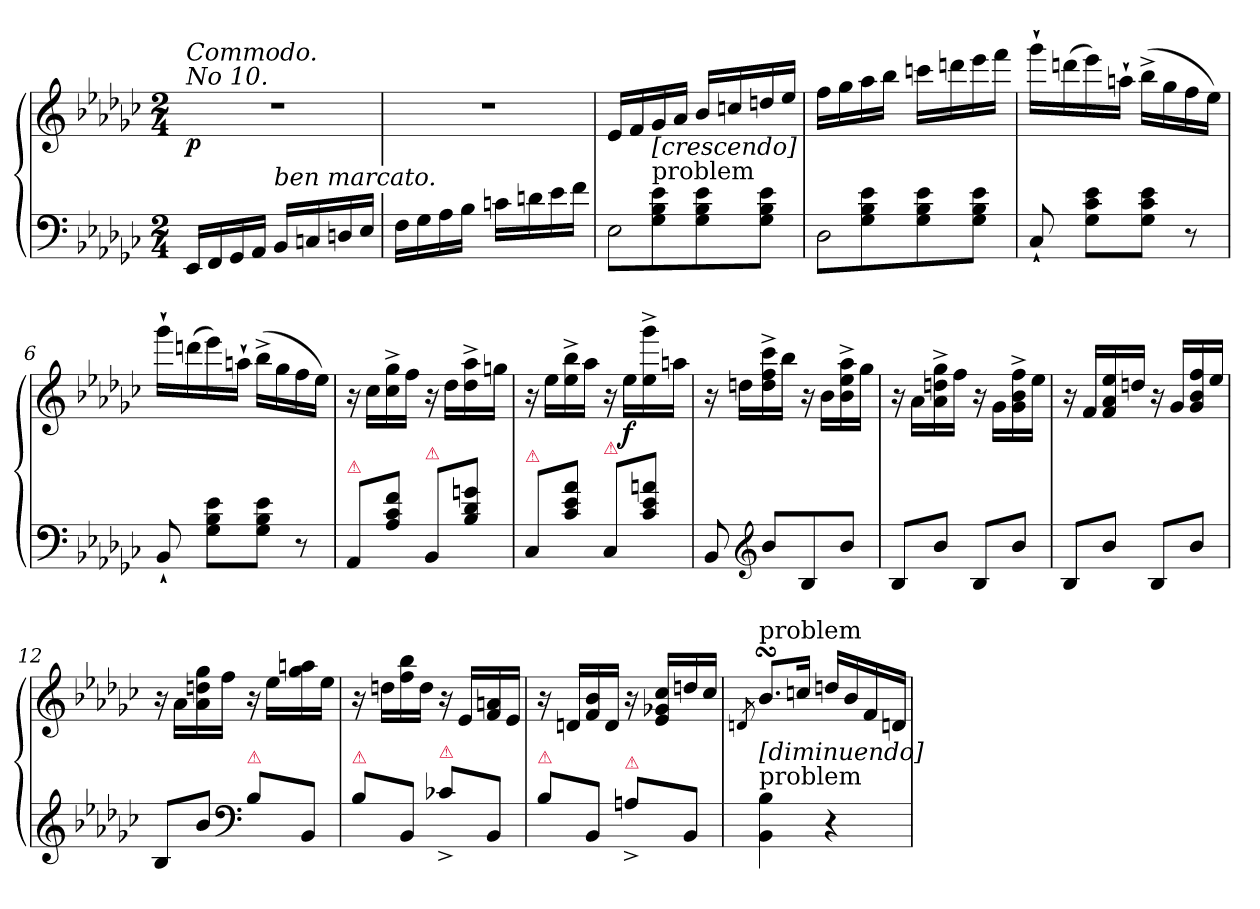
**kern	**kern	**dynam
*part1	*part1	*part1
*staff2	*staff1	*staff1/2
*clefF4	*clefG2	*
*k[b-e-a-d-g-c-]	*k[b-e-a-d-g-c-]	*
*e-:	*e-:	*
*M2/4	*M2/4	*
=1	=1	=1
!	!LO:TX:a:i:t=No 10.	!
!	!LO:TX:a:i:t=Commodo.	!
!	!	!LO:DY:b
16EE-/LL	2r	p
16FF/	.	.
16GG-/	.	.
16AA-/JJ	.	.
!LO:TX:a:i:t=ben      marcato.	!	!
16BB-/LL	.	.
16Cn/	.	.
16Dn/	.	.
16E-/JJ	.	.
=2	=2	=2
16F\LL	2r	.
16G-\	.	.
16A-\	.	.
16B-\JJ	.	.
16cn\LL	.	.
16dn\	.	.
16e-\	.	.
16f\JJ	.	.
=3	=3	=3
!LO:N:vis=2	!	!
8E-\	16e-/LL	.
.	16f/	.
!	!LO:TX:b:t=[crescendo]	!
!LO:TX:a:t=problem	!	!
8G-\ 8B-\ 8e-\	16g-/	.
.	16a-/JJ	.
8G-\ 8B-\ 8e-\	16b-/LL	.
.	16ccn/	.
8G-\ 8B-\ 8e-\J	16ddn/	.
.	16ee-/JJ	.
=4	=4	=4
!LO:N:vis=2	!	!
8D-\	16ff\LL	.
.	16gg-\	.
8G-\ 8B-\ 8e-\	16aa-\	.
.	16bb-\JJ	.
8G-\ 8B-\ 8e-\	16cccn\LL	.
.	16dddn\	.
8G-\ 8B-\ 8e-\J	16eee-\	.
.	16fff\JJ	.
=5	=5	=5
8C-`/	16ggg-`\LL	.
.	(16dddn\	.
8G-\ 8c-\ 8e-\L	16eee-\)	.
.	16aan`\JJ	.
8G-\ 8c-\ 8e-\J	(16bb-^<\LL	.
.	16gg-\	.
8r	16ff\	.
.	16ee-\JJ)	.
=6	=6	=6
8BB-`/	16ggg-`\LL	.
.	(16dddn\	.
8G-\ 8B-\ 8e-\L	16eee-\)	.
.	16aan`\JJ	.
8G-\ 8B-\ 8e-\J	(16bb-^<\LL	.
.	16gg-\	.
8r	16ff\	.
.	16ee-\JJ)	.
=7	=7	=7
!LO:TX:a:color=crimson:t=⚠	!	!
8AA-/L	16r	.
.	16cc-\LL	.
8A-\ 8c-\ 8f\J	16cc-^\ 16gg-^\	.
.	16ff\JJ	.
!LO:TX:a:color=crimson:t=⚠	!	!
8BB-/L	16r	.
.	16dd-\LL	.
8B-\ 8d-\ 8gn\J	16dd-^\ 16aa-^\	.
.	16ggn\JJ	.
=8	=8	=8
!LO:TX:a:color=crimson:t=⚠	!	!
8C-/L	16r	.
.	16ee-\LL	.
8c-\ 8e-\ 8a-\J	16ee-^\ 16bb-^\	.
.	16aa-\JJ	.
!LO:TX:a:color=crimson:t=⚠	!	!
8C-/L	16r	.
!	!	!LO:DY:b
.	16ee-\LL	f
8c-\ 8e-\ 8an\J	16ee-^\ 16ggg-^\	.
.	16aan\JJ	.
=9	=9	=9
8BB-/	16r	.
.	16ddn\LL	.
*clefG2	*	*
8b-/L	16dd^\ 16ff^\ 16ccc-^\	.
.	16bb-\JJ	.
8B-/	16r	.
.	16b-\LL	.
8b-/J	16b-^\ 16ee-^\ 16aa-^\	.
.	16gg-\JJ	.
=10	=10	=10
8B-/L	16r	.
.	16a-\LL	.
8b-/J	16a-^\ 16ddn^\ 16gg-^\	.
.	16ff\JJ	.
8B-/L	16r	.
.	16g-\LL	.
8b-/J	16g-^\ 16b-^\ 16ff^\	.
.	16ee-\JJ	.
=11	=11	=11
8B-/L	16r	.
.	16f/LL	.
8b-/J	16f/ 16a-/ 16ee-/	.
.	16ddn/JJ	.
8B-/L	16r	.
.	16g-/LL	.
8b-/J	16g-/ 16b-/ 16ff/	.
.	16ee-/JJ	.
=12	=12	=12
8B-/L	16r	.
.	16a-\LL	.
8b-/J	16a-\ 16ddn\ 16gg-\	.
.	16ff\JJ	.
*clefF4	*	*
!LO:TX:a:color=crimson:t=⚠	!	!
8B-\L	16r	.
.	16ee-\LL	.
8BB-/J	16gg-\ 16aan\	.
.	16ee-\JJ	.
=13	=13	=13
!LO:TX:a:color=crimson:t=⚠	!	!
8B-\L	16r	.
.	16ddn\LL	.
8BB-/J	16ff\ 16bb-\	.
.	16dd\JJ	.
!LO:TX:a:color=crimson:t=⚠	!	!
8c-X^>\L	16r	.
.	16e-/LL	.
8BB-/J	16f/ 16an/	.
.	16e-/JJ	.
=14	=14	=14
!LO:TX:a:color=crimson:t=⚠	!	!
8B-\L	16r	.
.	16dn/LL	.
8BB-/J	16f/ 16b-/	.
.	16d/JJ	.
!LO:TX:a:color=crimson:t=⚠	!	!
8An^>\L	16r	.
.	16e-/ 16g-X/ 16cc-/LL	.
8BB-/J	16ddn/	.
.	16cc-/JJ	.
=15	=15	=15
.	8qdn/	.
!	!LO:TX:b:t=[diminuendo]	!
!	!LO:TX:a:t=problem	!
!LO:TX:a:t=problem	!	!
4BB-\ 4B-\	8.b-sSsS/L	.
.	16ccn/Jk	.
4r	16ddn/LL	.
.	16b-/	.
.	16f/	.
.	16dn/JJ	.
=	=	=
*-	*-	*-
